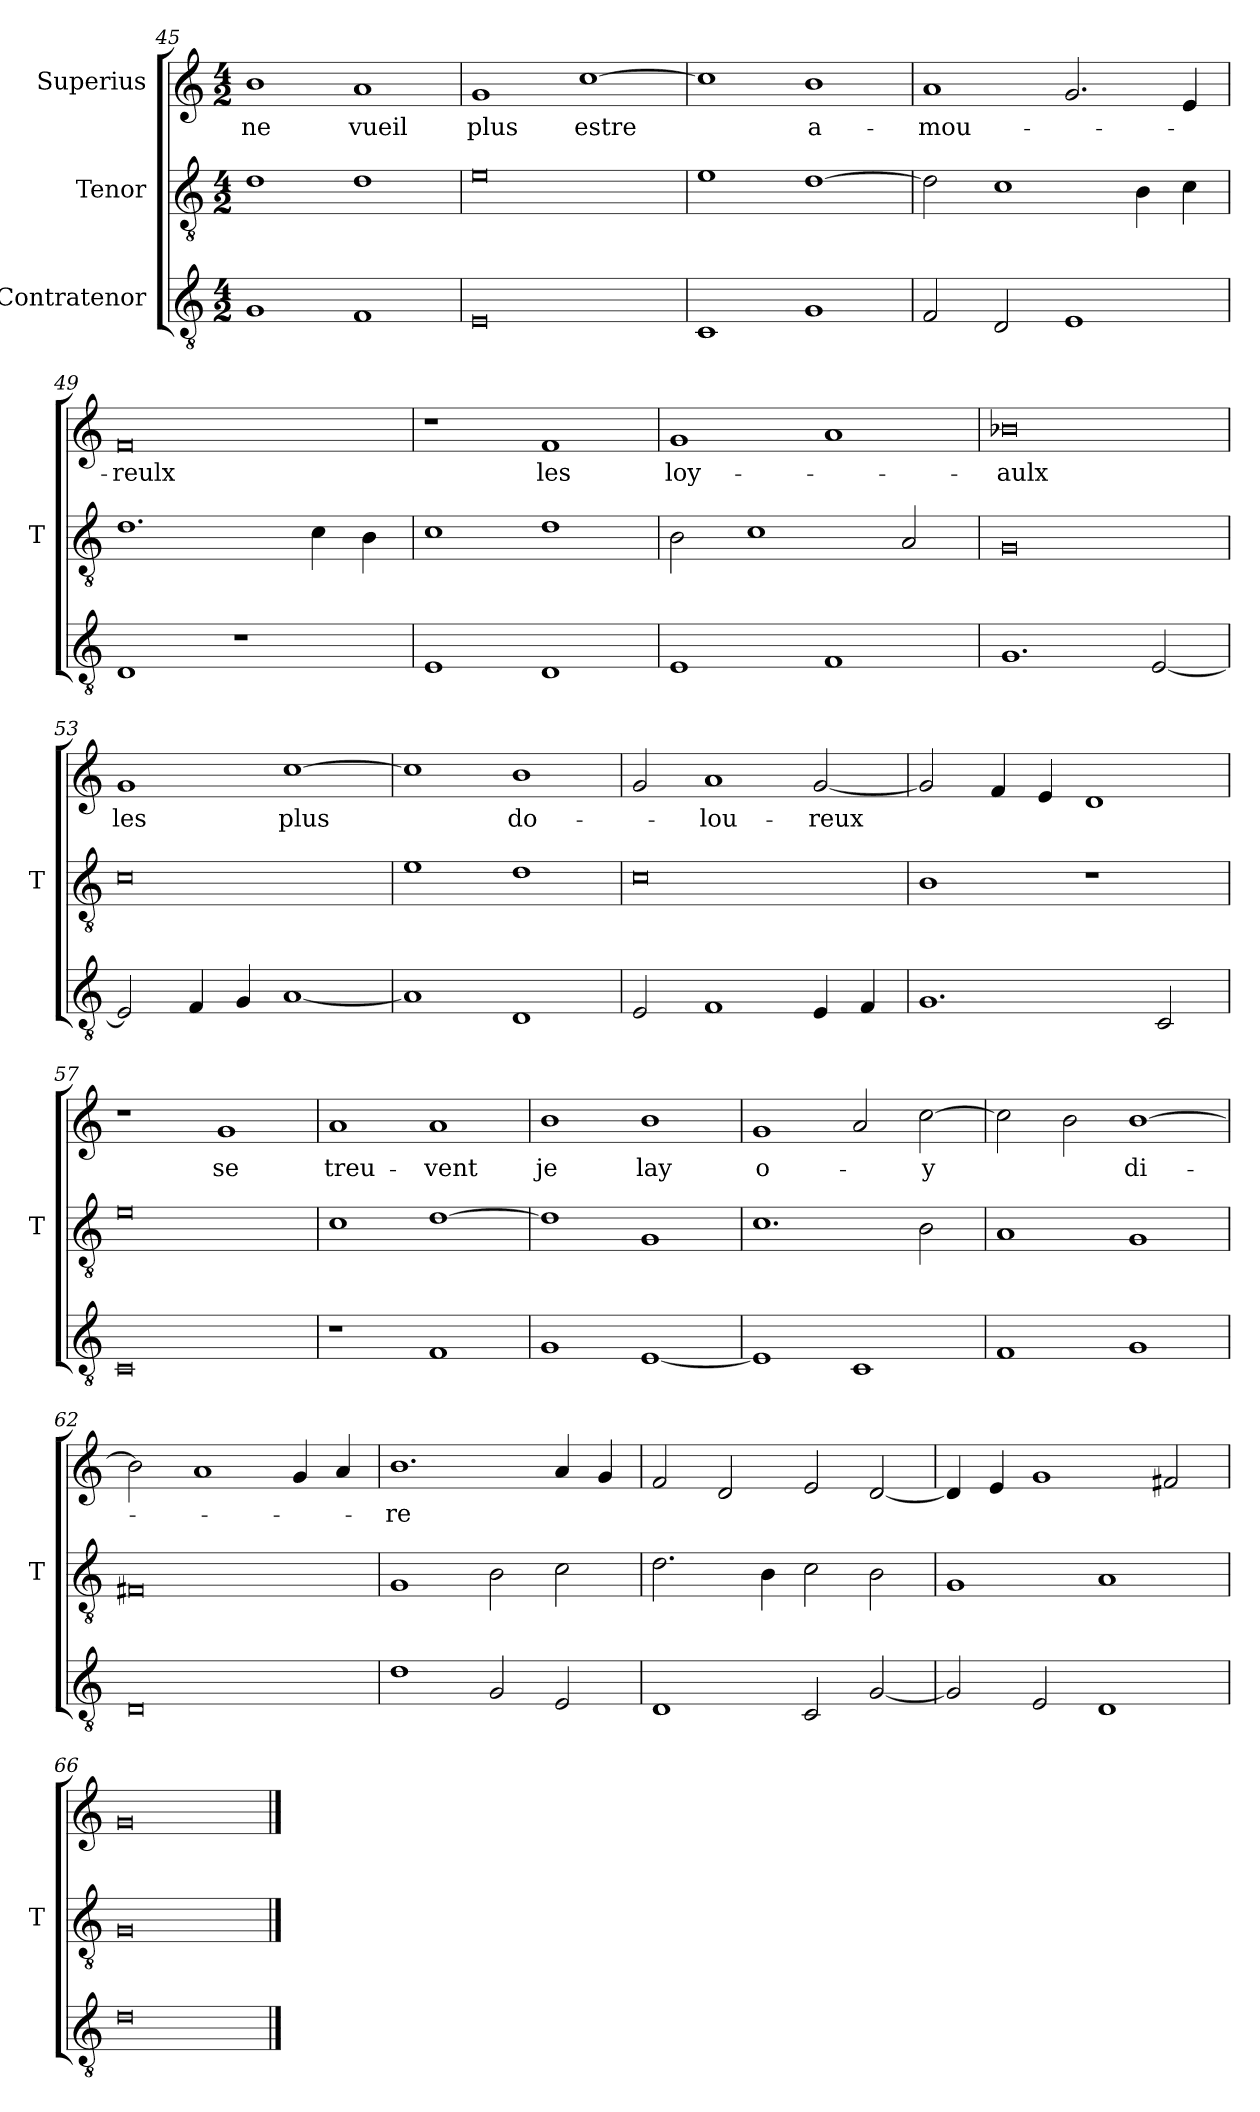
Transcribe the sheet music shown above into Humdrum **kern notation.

**kern	**kern	**kern	**text
*part3	*part2	*part1	*part1
*staff3	*staff2	*staff1	*staff1
*I"Contratenor	*I"Tenor	*I"Superius	*
*	*I'T	*	*
*clefGv2	*clefGv2	*clefG2	*
*M4/2	*M4/2	*M4/2	*
=45	=45	=45	=45
1G	1d	1b	-ne
1F	1d	1a	-vueil
=46	=46	=46	=46
0E	0e	1g	-plus
.	.	[1cc	-estre
=47	=47	=47	=47
1C	1e	1cc]	.
1G	[1d	1b	a-
=48	=48	=48	=48
2F	2d]	1a	-mou-
2D	1c	.	.
1E	.	2.g	.
.	4B	.	.
.	4c	4e	.
=49	=49	=49	=49
1D	1.d	0f	-reulx
1r	.	.	.
.	4c	.	.
.	4B	.	.
=50	=50	=50	=50
1E	1c	1r	.
1D	1d	1f	-les
=51	=51	=51	=51
1E	2B	1g	loy-
.	1c	.	.
1F	.	1a	.
.	2A	.	.
=52	=52	=52	=52
1.G	0G	0b-X	-aulx
[2E	.	.	.
=53	=53	=53	=53
2E]	0c	1g	-les
4F	.	.	.
4G	.	.	.
[1A	.	[1cc	-plus
=54	=54	=54	=54
1A]	1e	1cc]	.
1D	1d	1b	do-
=55	=55	=55	=55
2E	0c	2g	.
1F	.	1a	-lou-
4E	.	[2g	-reux
4F	.	.	.
=56	=56	=56	=56
1.G	1B	2g]	.
.	.	4f	.
.	.	4e	.
.	1r	1d	.
2C	.	.	.
=57	=57	=57	=57
0C	0e	1r	.
.	.	1g	-se
=58	=58	=58	=58
1r	1c	1a	treu-
1F	[1d	1a	-vent
=59	=59	=59	=59
1G	1d]	1b	-je
[1E	1G	1b	-lay
=60	=60	=60	=60
1E]	1.c	1g	o-
1C	.	2a	.
.	2B	[2cc	-y
=61	=61	=61	=61
1F	1A	2cc]	.
.	.	2b	.
1G	1G	[1b	di-
=62	=62	=62	=62
0D	0F#X	2b]	.
.	.	1a	.
.	.	4g	.
.	.	4a	.
=63	=63	=63	=63
1d	1G	1.b	-re
2G	2B	.	.
2E	2c	4a	.
.	.	4g	.
=64	=64	=64	=64
1D	2.d	2f	.
.	.	2d	.
.	4B	.	.
2C	2c	2e	.
[2G	2B	[2d	.
=65	=65	=65	=65
2G]	1G	4d]	.
.	.	4e	.
2E	.	1g	.
1D	1A	.	.
.	.	2f#X	.
=66	=66	=66	=66
0d	0G	0g	.
==	==	==	==
*-	*-	*-	*-
